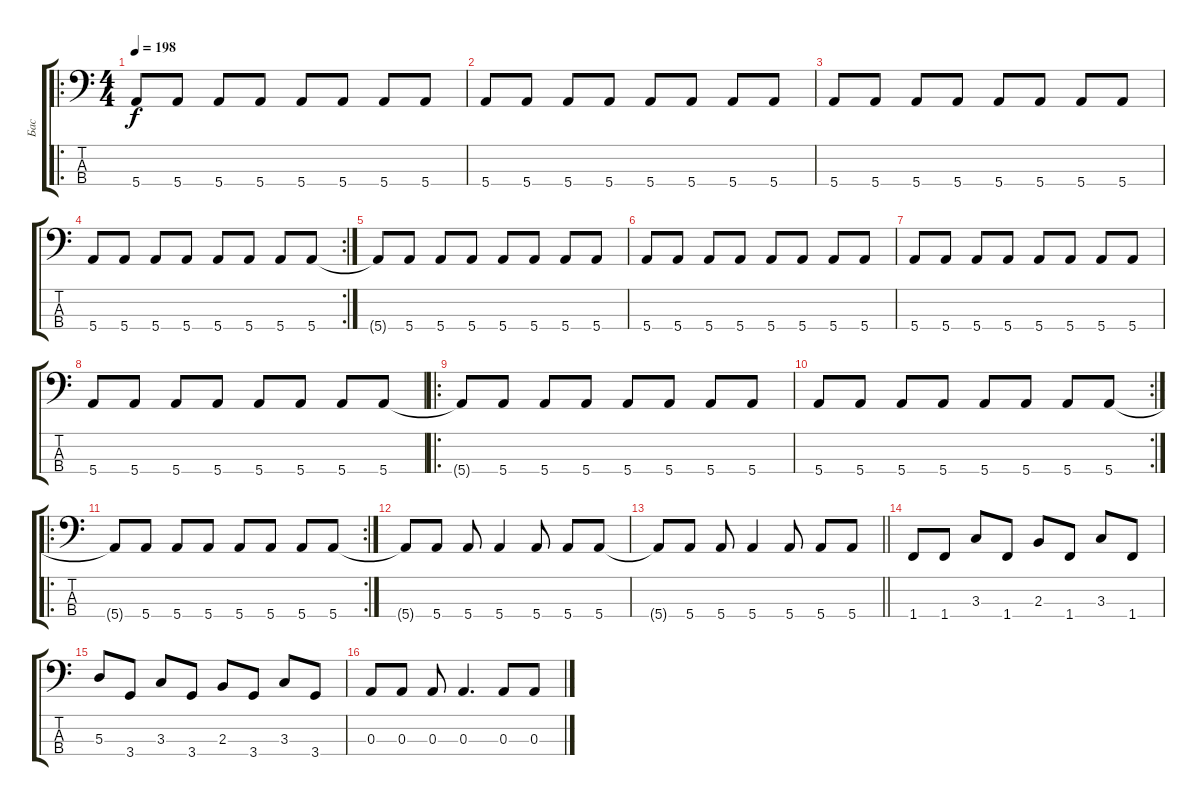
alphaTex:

\track ("Бас" "Бас") {instrument electricbasspick}
\staff {score tabs}
\tuning (G2 D2 A1 E1) {hide}
\ro
\ts (4 4)
\tempo 198
\clef f4
\ks c
5.4.8{dy f instrument electricbasspick} 5.4.8 5.4.8 5.4.8 5.4.8 5.4.8 5.4.8 5.4.8 |
5.4.8 5.4.8 5.4.8 5.4.8 5.4.8 5.4.8 5.4.8 5.4.8 |
5.4.8 5.4.8 5.4.8 5.4.8 5.4.8 5.4.8 5.4.8 5.4.8 |
\rc 2
5.4.8 5.4.8 5.4.8 5.4.8 5.4.8 5.4.8 5.4.8 5.4.8 |
5.4{t}.8{instrument electricbasspick} 5.4.8 5.4.8 5.4.8 5.4.8 5.4.8 5.4.8 5.4.8 |
5.4.8 5.4.8 5.4.8 5.4.8 5.4.8 5.4.8 5.4.8 5.4.8 |
5.4.8 5.4.8 5.4.8 5.4.8 5.4.8 5.4.8 5.4.8 5.4.8 |
5.4.8 5.4.8 5.4.8 5.4.8 5.4.8 5.4.8 5.4.8 5.4.8 |
\ro
5.4{t}.8 5.4.8 5.4.8 5.4.8 5.4.8 5.4.8 5.4.8 5.4.8 |
\rc 2
5.4.8 5.4.8 5.4.8 5.4.8 5.4.8 5.4.8 5.4.8 5.4.8 |
\ro
\rc 2
5.4{t}.8 5.4.8 5.4.8 5.4.8 5.4.8 5.4.8 5.4.8 5.4.8 |
5.4{t}.8 5.4.8 5.4.8 5.4.4 5.4.8 5.4.8 5.4.8 |
\barLineRight lightlight
5.4{t}.8 5.4.8 5.4.8 5.4.4 5.4.8 5.4.8 5.4.8 |
1.4.8 1.4.8 3.3.8 1.4.8 2.3.8 1.4.8 3.3.8 1.4.8 |
5.3.8 3.4.8 3.3.8 3.4.8 2.3.8 3.4.8 3.3.8 3.4.8 |
0.3.8 0.3.8 0.3.8 0.3.4{d} 0.3.8 0.3.8
